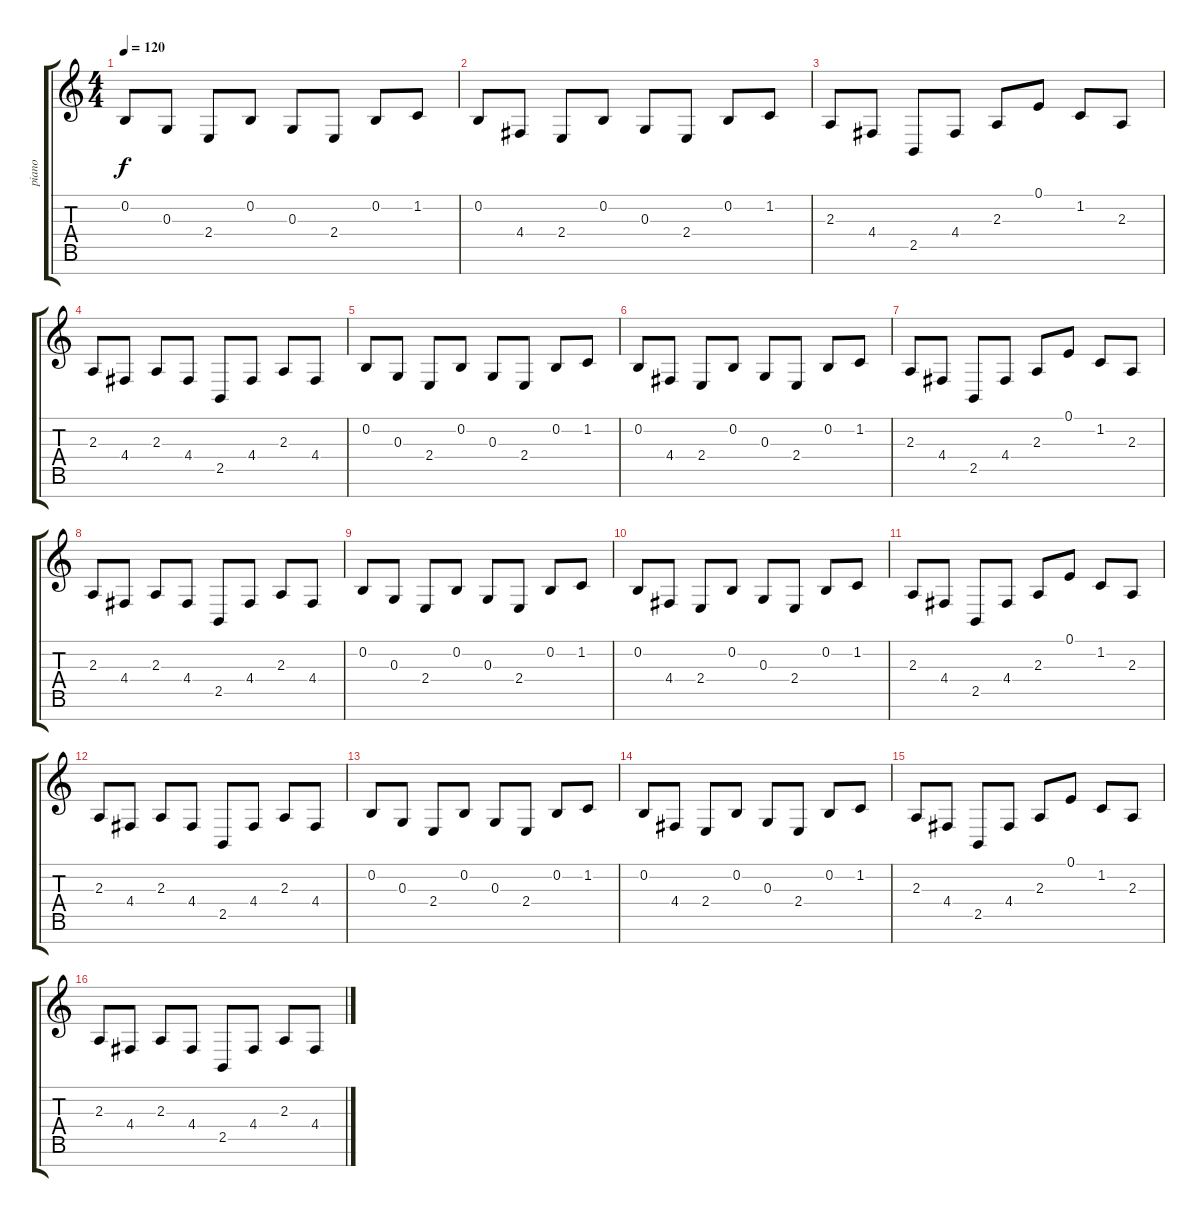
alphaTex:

\track ("piano" "piano") {instrument brightacousticpiano}
\staff {score tabs}
\tuning (E4 B3 G3 D3 A2 E2 B1) {hide}
\ts (4 4)
\tempo 120
\clef g2
\ks c
0.2.8{dy f} 0.3.8 2.4.8 0.2.8 0.3.8 2.4.8 0.2.8 1.2.8 |
0.2.8 4.4.8 2.4.8 0.2.8 0.3.8 2.4.8 0.2.8 1.2.8 |
2.3.8 4.4.8 2.5.8 4.4.8 2.3.8 0.1.8 1.2.8 2.3.8 |
2.3.8 4.4.8 2.3.8 4.4.8 2.5.8 4.4.8 2.3.8 4.4.8 |
0.2.8 0.3.8 2.4.8 0.2.8 0.3.8 2.4.8 0.2.8 1.2.8 |
0.2.8 4.4.8 2.4.8 0.2.8 0.3.8 2.4.8 0.2.8 1.2.8 |
2.3.8 4.4.8 2.5.8 4.4.8 2.3.8 0.1.8 1.2.8 2.3.8 |
2.3.8 4.4.8 2.3.8 4.4.8 2.5.8 4.4.8 2.3.8 4.4.8 |
0.2.8 0.3.8 2.4.8 0.2.8 0.3.8 2.4.8 0.2.8 1.2.8 |
0.2.8 4.4.8 2.4.8 0.2.8 0.3.8 2.4.8 0.2.8 1.2.8 |
2.3.8 4.4.8 2.5.8 4.4.8 2.3.8 0.1.8 1.2.8 2.3.8 |
2.3.8 4.4.8 2.3.8 4.4.8 2.5.8 4.4.8 2.3.8 4.4.8 |
0.2.8 0.3.8 2.4.8 0.2.8 0.3.8 2.4.8 0.2.8 1.2.8 |
0.2.8 4.4.8 2.4.8 0.2.8 0.3.8 2.4.8 0.2.8 1.2.8 |
2.3.8 4.4.8 2.5.8 4.4.8 2.3.8 0.1.8 1.2.8 2.3.8 |
2.3.8 4.4.8 2.3.8 4.4.8 2.5.8 4.4.8 2.3.8 4.4.8
